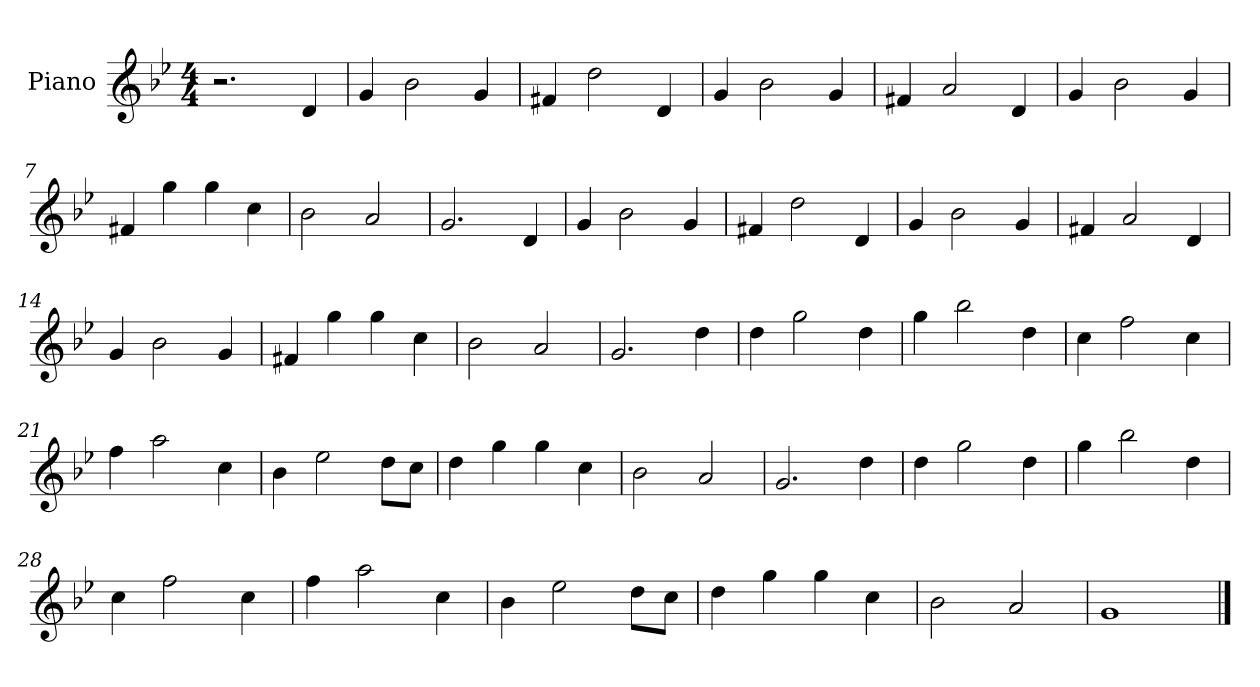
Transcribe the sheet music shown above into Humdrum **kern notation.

**kern
*part1
*staff1
*I"Piano
*I'Pno
*clefG2
*k[b-e-]
*M4/4
=1
2.r
4d/
=2
4g/
2b-\
4g/
=3
4f#X/
2dd\
4d/
=4
4g/
2b-\
4g/
=5
4f#X/
2a/
4d/
=6
4g/
2b-\
4g/
=7
4f#X/
4gg\
4gg\
4cc\
=8
2b-\
2a/
=9
2.g/
4d/
=10
4g/
2b-\
4g/
=11
4f#X/
2dd\
4d/
=12
4g/
2b-\
4g/
=13
4f#X/
2a/
4d/
=14
4g/
2b-\
4g/
=15
4f#X/
4gg\
4gg\
4cc\
=16
2b-\
2a/
=17
2.g/
4dd\
=18
4dd\
2gg\
4dd\
=19
4gg\
2bb-\
4dd\
=20
4cc\
2ff\
4cc\
=21
4ff\
2aa\
4cc\
=22
4b-\
2ee-\
8dd\L
8cc\J
=23
4dd\
4gg\
4gg\
4cc\
=24
2b-\
2a/
=25
2.g/
4dd\
=26
4dd\
2gg\
4dd\
=27
4gg\
2bb-\
4dd\
=28
4cc\
2ff\
4cc\
=29
4ff\
2aa\
4cc\
=30
4b-\
2ee-\
8dd\L
8cc\J
=31
4dd\
4gg\
4gg\
4cc\
=32
2b-\
2a/
=33
1g
==
*-
